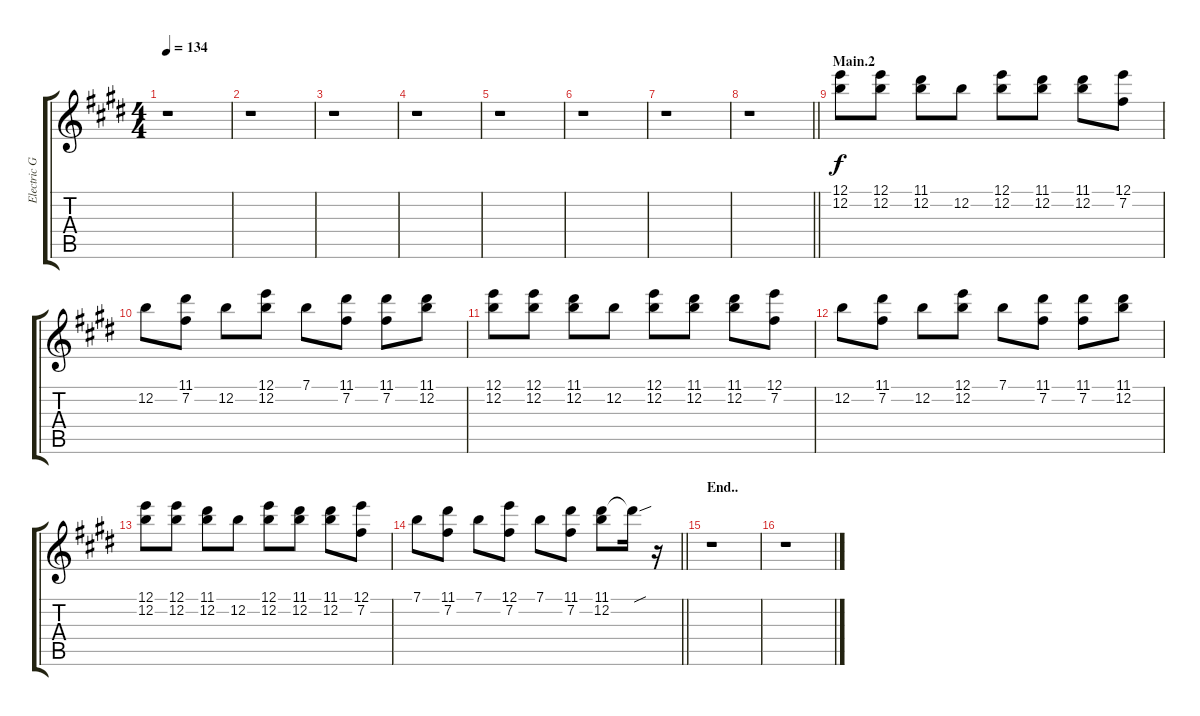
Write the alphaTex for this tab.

\track ("Electric Guitar (Riff Only)" "Electric G") {instrument overdrivenguitar}
\staff {score tabs}
\tuning (E4 B3 G3 D3 A2 E2) {hide}
\ts (4 4)
\tempo 134
\clef g2
\ks e
r.1{dy fff} |
r.1 |
r.1 |
r.1 |
r.1 |
r.1 |
r.1 |
\barLineRight lightlight
r.1 |
\section ("" "Main.2")
(12.1 12.2).8{dy f} (12.1 12.2).8 (11.1 12.2).8 12.2.8 (12.1 12.2).8 (11.1 12.2).8 (11.1 12.2).8 (12.1 7.2).8 |
12.2.8 (11.1 7.2).8 12.2.8 (12.1 12.2).8 7.1.8 (11.1 7.2).8 (11.1 7.2).8 (11.1 12.2).8 |
(12.1 12.2).8 (12.1 12.2).8 (11.1 12.2).8 12.2.8 (12.1 12.2).8 (11.1 12.2).8 (11.1 12.2).8 (12.1 7.2).8 |
12.2.8 (11.1 7.2).8 12.2.8 (12.1 12.2).8 7.1.8 (11.1 7.2).8 (11.1 7.2).8 (11.1 12.2).8 |
(12.1 12.2).8 (12.1 12.2).8 (11.1 12.2).8 12.2.8 (12.1 12.2).8 (11.1 12.2).8 (11.1 12.2).8 (12.1 7.2).8 |
\barLineRight lightlight
7.1.8 (11.1 7.2).8 7.1.8 (12.1 7.2).8 7.1.8 (11.1 7.2).8 (11.1 12.2).8 11.1{sou t}.16 r.16 |
\section ("" "End..")
r.1 |
r.1
